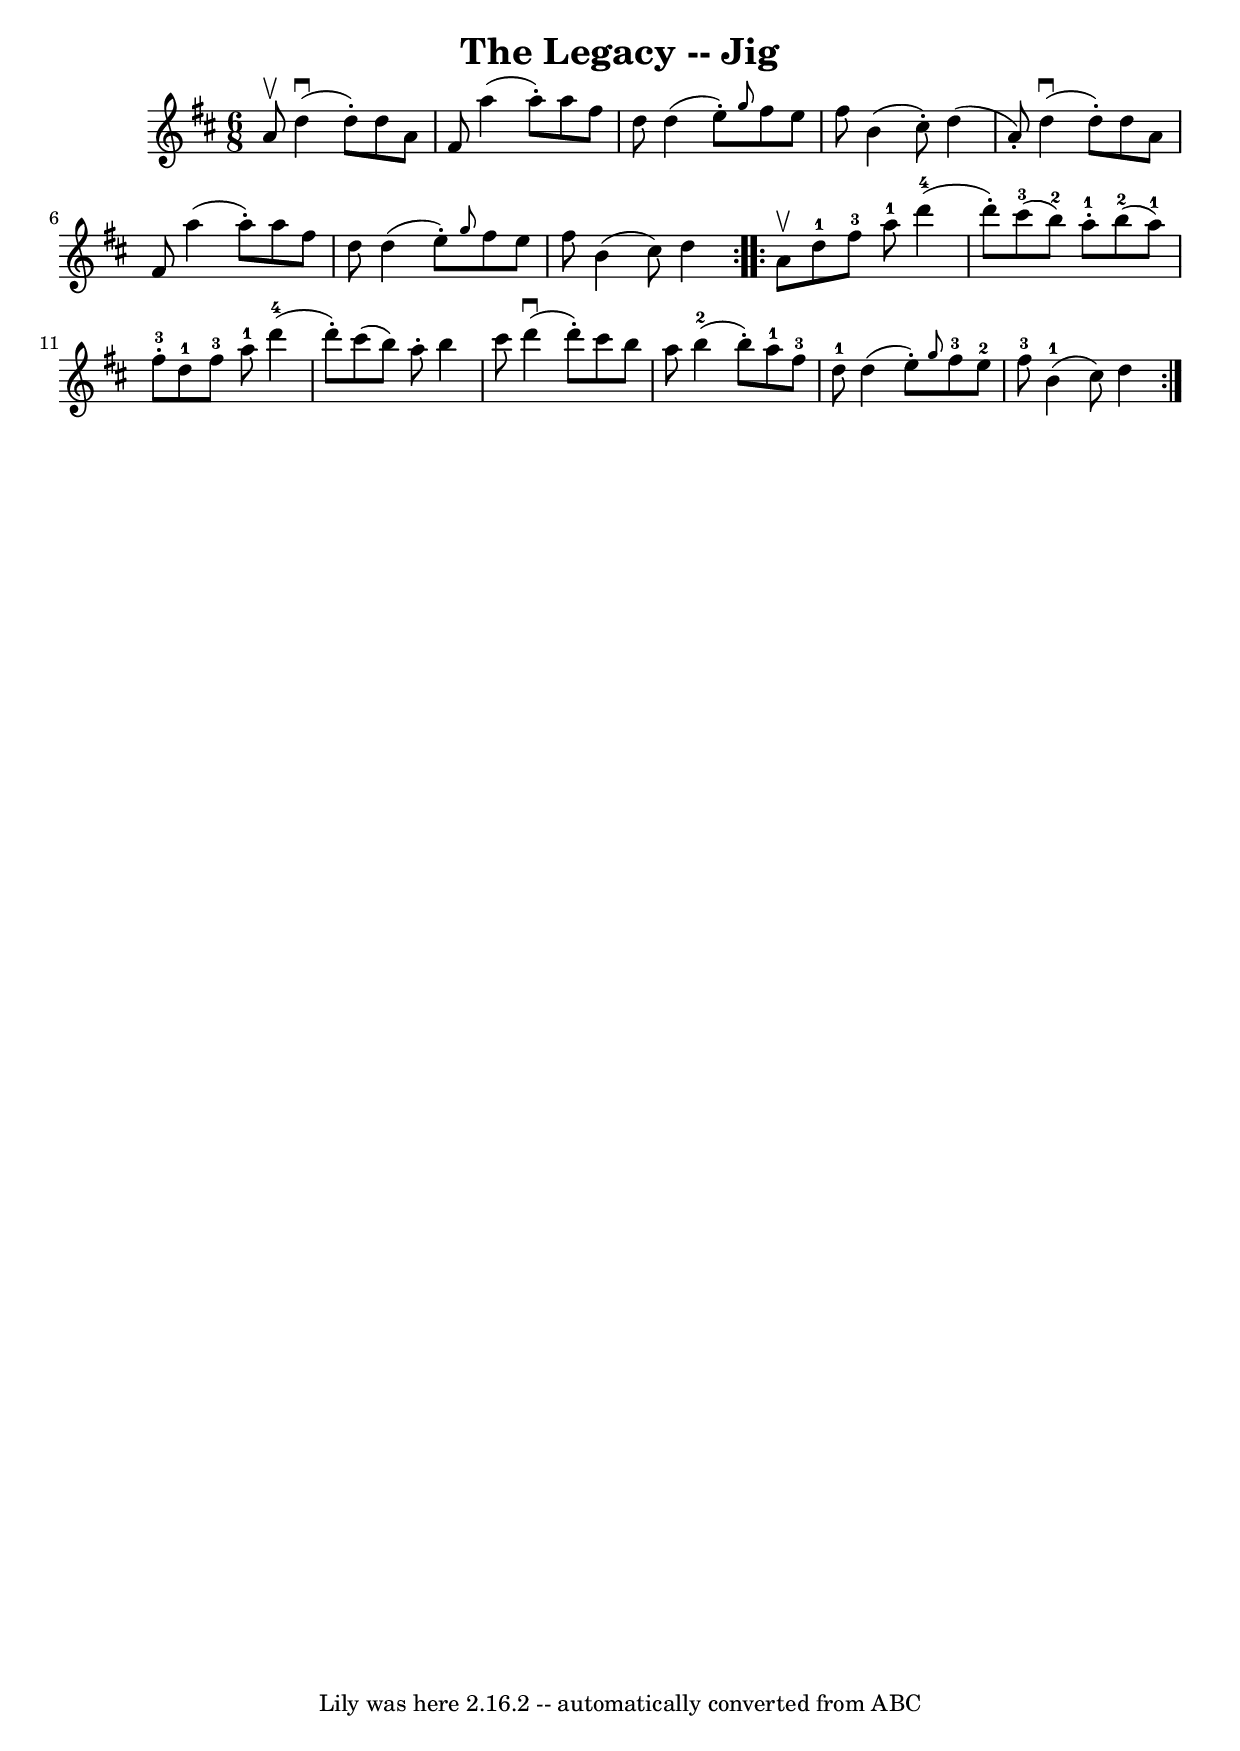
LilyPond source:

\version "2.16.2"
\include "Mammoth.ily"
\header {
	%% book = "Ryan's Mammoth Collection."
	crossRefNumber = "1"
	footnotes = ""
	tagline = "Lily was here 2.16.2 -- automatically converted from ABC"
	title = "The Legacy -- Jig"
}
voicedefault =  {


\repeat volta 2 {
\time 6/8 
\key d \major a'8^\upbow |
 d''4^\downbow(d''8 -.)   
d''8 a'8 fis'8  |
 a''4 (a''8 -.) a''8 fis''8 d''8  
|
 d''4 (e''8 -.) \grace { g''8  } fis''8 e''8 fis''8  
|
 b'4 (cis''8 -.) d''4 (a'8 -.) |
 d''4 
^\downbow(d''8 -.) d''8 a'8 fis'8  |
 a''4 (a''8 -.)  
 a''8 fis''8 d''8  |
 d''4 (e''8 -.) \grace { g''8  }   
fis''8 e''8 fis''8  |
 b'4 (cis''8) d''4  
} \repeat volta 2 { a'8^\upbow |
 d''8-1 fis''8-3 a''8 
-1 d'''4-4(d'''8 -.) |
 cis'''8-3(b''8-2)   
a''8-1-. b''8-2(a''8-1) fis''8-3-. |
 d''8 
-1 fis''8-3 a''8-1 d'''4-4(d'''8 -.) |
 cis'''8 
(b''8) a''8 -. b''4 cis'''8  |
 d'''4^\downbow(d'''8 
-.) cis'''8 b''8 a''8  |
 b''4-2(b''8 -.) a''8 
-1 fis''8-3 d''8-1 |
 d''4 (e''8 -.) \grace { g''8  
} fis''8-3 e''8-2 fis''8-3 |
 b'4-1(cis''8)   
d''4  }   
}

\score{
    <<

	\context Staff="default"
	{
	    \voicedefault 
	}

    >>
	\layout {
	}
	\midi {}
}
